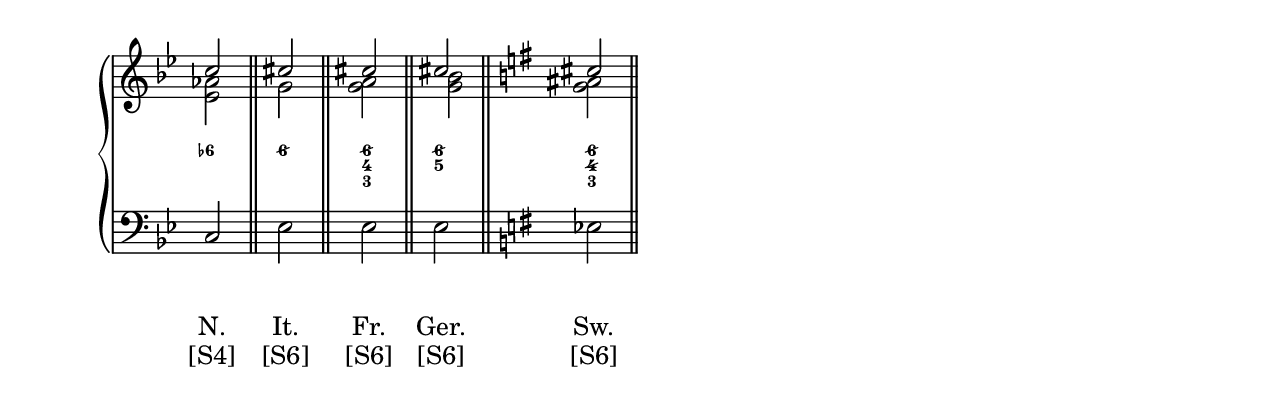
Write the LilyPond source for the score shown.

\version "2.18.2"

#(set-default-paper-size "letter")
#(set-global-staff-size 20)

\header {
	title = ""
	subtitle = ""
	poet = ""
	composer = ""
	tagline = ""
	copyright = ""
	}

\paper {
	indent = 0.0\in
	top-margin = 1.5\in
	bottom-margin = 0.25\in
	page-top-space = 0\in
	before-title-space = 0\in
	between-title-space = 1.5\in
	after-title-space = 1.05\in
	line-width = 7.0\in
	left-margin = 0.75\in
	right-margin = 0.75\in
	ragged-right = ##t
	ragged-bottom = ##f
	ragged-last-bottom = ##t
	system-system-spacing #'minimum-distance = #25
	%markup-system-spacing #'minimum-distance = #10
	last-bottom-spacing #'minimum-distance = #15
%	page-count = #3
	print-page-number = ##f
	}

global = { 
	\override Score.PaperColumn #'keep-inside-line = ##t 	
	\override Score.BarNumber #'padding = #2
	\override VoltaBracket #'extra-offset = #'(0 . -3)
	\override ChordName #'font-family = #'roman
%	\override Score.LyricText #'font-series = #'bold
%	\override Score.LyricText #'font-family = #'sans
	\override ChordName #'font-size = #0.5
	\override Staff.TimeSignature #'style = #'() 
	\set majorSevenSymbol = \markup { "maj7" }
	\override Staff.StaffGrouper #'staff-staff-spacing #'minimum-distance = #40

	% enter key signature, time signature, pickup length here
	\key g \minor
	\time 1/2
%	\partial 8
	}

upper = \relative c'' {
	\clef treble
	<<
		{
			% enter melody here
			c2 cis cis cis \key g \major cis
			} \\
			
		{
			% enter middle voices (alto & tenor) here
			<es, aes>2 g <g a> <g bes> <g ais>
			}
		>>
	}

lower = <<
	\new Voice = "bass" <<
		\relative c {
			\clef bass
			
			% enter bass line here
			c2 \bar "||" es2 \bar "||" es2 \bar "||" es2 \bar "||" \key g \major es2 \bar "||"
			}
		
		\new FiguredBass \figuremode {
			\override BassFigure #'extra-offset = #'(0 . 12)
			
			% enter figures here within <> brackets
				% use + for sharp, - for flat, ! for natural
				% _ will make accidental by itself (apply to 3)
				% use s if bass note has no figure
				<6->2 <6/> <6/ 4 3> <6/ 5> <6/ 4/ 3>
			
			}
		>>
	>>

functionalBass = {
	\set stanza = \markup { \normal-text "" }
		\lyricmode {
		
		% enter functional bass here, follwing the rules of lilypond lyrics
		"[S4]" "[S6]" "[S6]" "[S6]" "[S6]"
		}
	}

functionalBassLower = {
	\set stanza = \markup { \normal-text "" }
		\lyricmode {
		
		% enter functional bass here, follwing the rules of lilypond lyrics
		"N." "It." "Fr." "Ger." "Sw."
		}
	}

dynamics = {
	s1\p
	}

pedal = {
	s2\sustainOn
	s\sustainOff
	}

\score {
	\new PianoStaff \with { 
		\override StaffGrouper #'staff-staff-spacing #'minimum-distance = #15
		}
		<<
		\set PianoStaff.instrumentName = " "
		\set PianoStaff.shortInstrumentName = " "
		\set PianoStaff.midiInstrument = "piano" 
		\new Staff = "Staff_pfUpper" << \global \upper >>
%		\new Dynamics = "Dynamics_pf" \dynamics
		\new Staff = "Staff_pfLower" << \global \lower >>
		\new Lyrics \lyricsto "bass" { \functionalBassLower }
		\new Lyrics \lyricsto "bass" { \functionalBass }
%		\new Dynamics = "pedal" \pedal	
		>>
	\layout { 
		\context { \Score \remove "Bar_number_engraver" }
		\context { \Staff \remove "Time_signature_engraver" }
		}
	}
